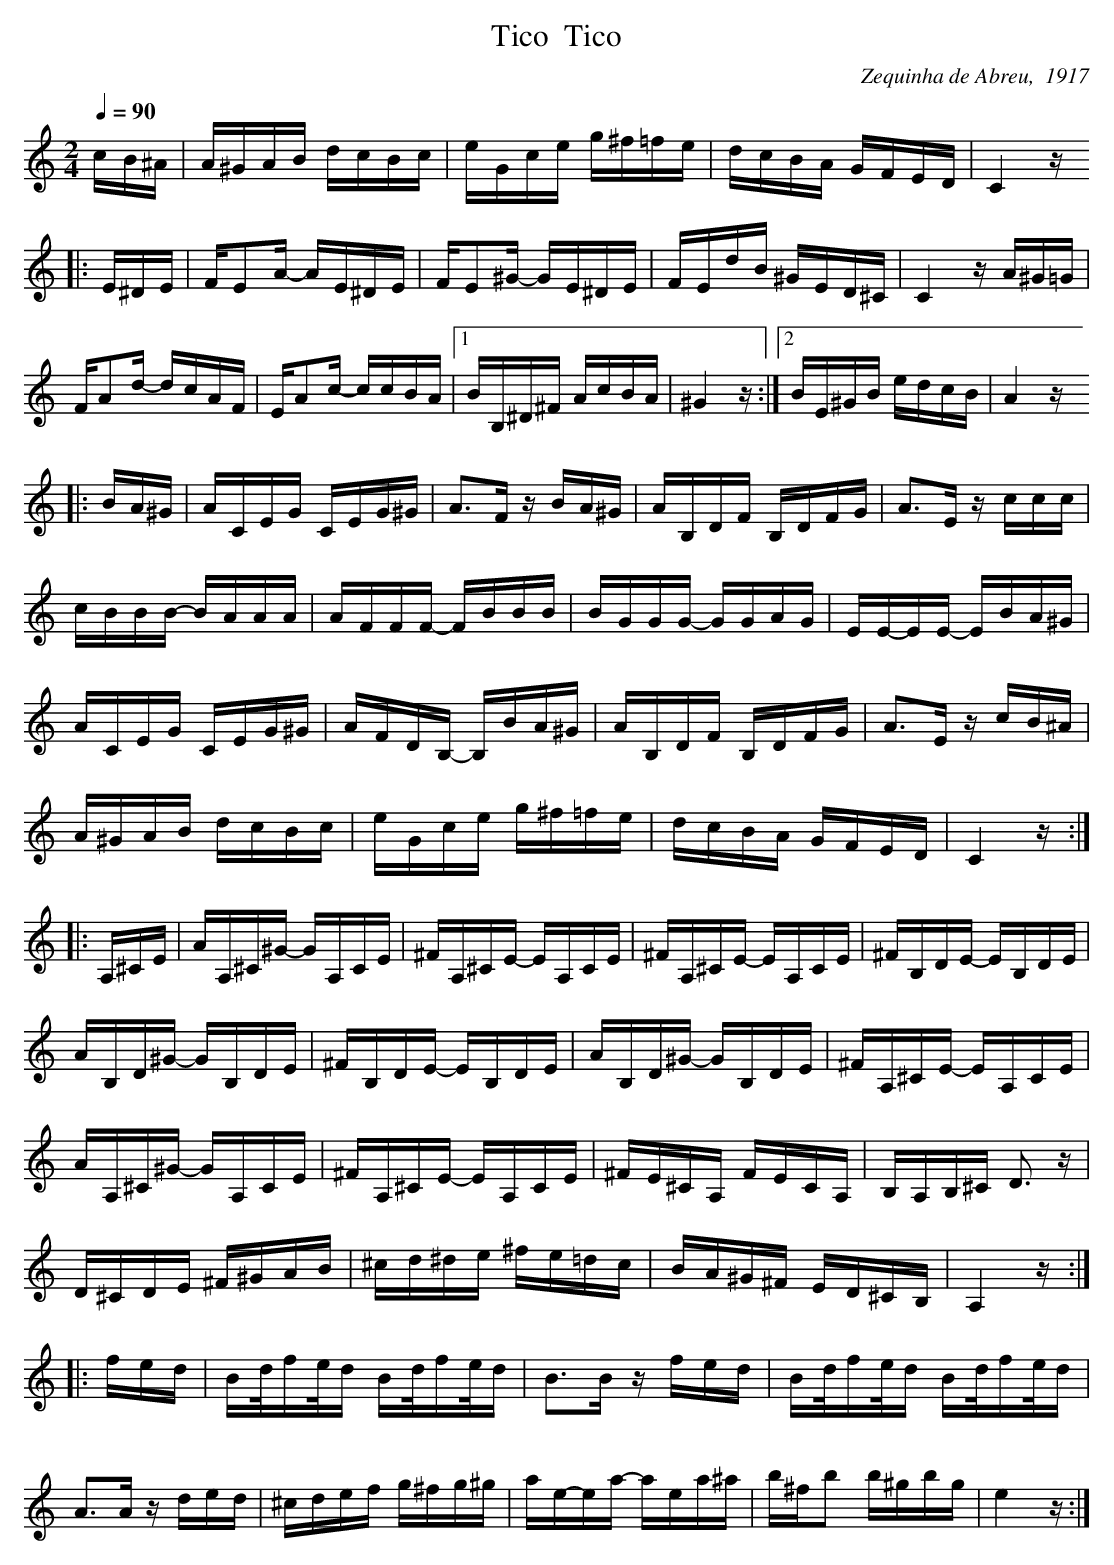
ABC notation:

X:1
T:Tico  Tico
C:Zequinha de Abreu,  1917
L:1/16
M:2/4
Q:1/4=90
K:C major
cB^A|A^GAB dcBc|eGce g^f=fe|dcBA GFED|C4z
|:E^DE|FE2A- AE^DE|FE2^G- GE^DE|FEdB ^GED^C|C4zA^G=G|
FA2d- dcAF|EA2c- ccBA|[1BB,^D^F AcBA|^G4z:|[2BE^GB edcB|A4z
|:BA^G|ACEG CEG^G|A3F zBA^G|AB,DF B,DFG|A3E zccc|
cBBB- BAAA|AFFF- FBBB|BGGG- GGAG|EE-EE- EBA^G|
ACEG CEG^G|AFDB,- B,BA^G|AB,DF B,DFG|A3E zcB^A|
A^GAB dcBc|eGce g^f=fe|dcBA GFED|C4z:|
|:A,^CE|AA,^C^G- GA,CE|^FA,^CE- EA,CE|^FA,^CE- EA,CE|^FB,DE- EB,DE|
AB,D^G- GB,DE|^FB,DE- EB,DE|AB,D^G- GB,DE|^FA,^CE- EA,CE|
AA,^C^G- GA,CE|^FA,^CE- EA,CE|^FE^CA, FECA,|B,A,B,^C D3 z|
D^CDE ^F^GAB|^cd^de ^fe=dc|BA^G^F ED^CB,|A,4z:|
|:fed|Bd/2fe/2d Bd/2fe/2d|B3B zfed|Bd/2fe/2d Bd/2fe/2d|
A3A zded|^cdef g^fg^g|ae-ea- aea^a|b^fb2 b^gbg|e4z:|
